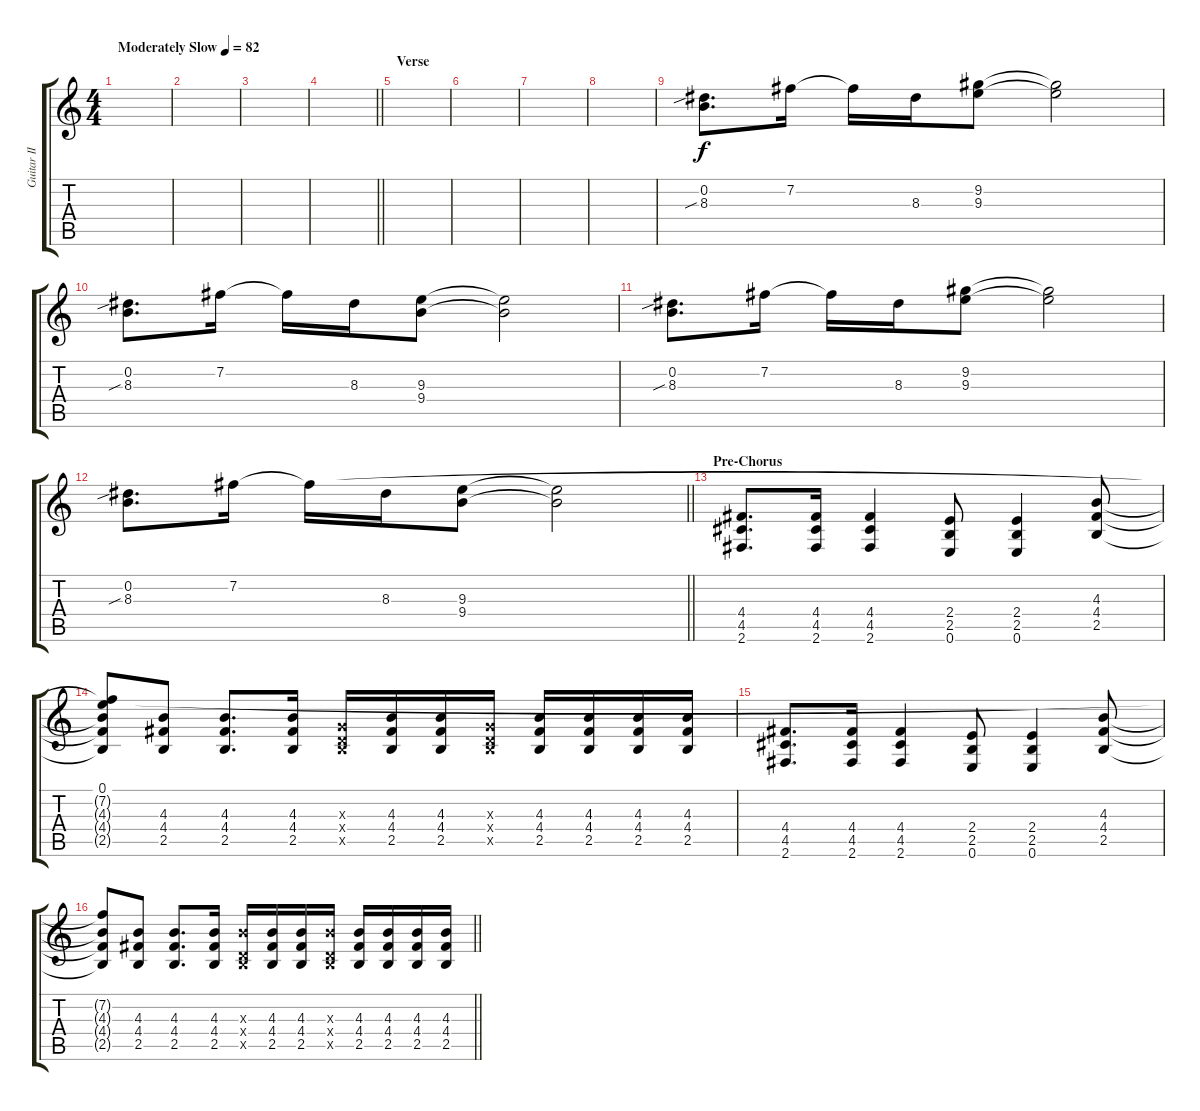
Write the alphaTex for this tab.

\track ("Guitar II" "Guitar II") {instrument overdrivenguitar}
\staff {score tabs}
\tuning (E4 B3 G3 D3 A2 E2) {hide}
\ts (4 4)
\tempo (82 "Moderately Slow")
\clef g2
\ks c
|
|
|
\barLineRight lightlight
|
\section ("" "Verse")
|
|
|
|
(0.2 8.3{sib}).8{d} 7.2.16 7.2{t}.16 8.3.16 (9.2 9.3).8 (9.2{t} 9.3{t}).2 |
(0.2 8.3{sib}).8{d} 7.2.16 7.2{t}.16 8.3.16 (9.3 9.4).8 (9.3{t} 9.4{t}).2 |
(0.2 8.3{sib}).8{d} 7.2.16 7.2{t}.16 8.3.16 (9.2 9.3).8 (9.2{t} 9.3{t}).2 |
\barLineRight lightlight
(0.2 8.3{sib}).8{d} 7.2.16 7.2{t}.16 8.3.16 (9.3 9.4).8 (9.3{t} 9.4{t}).2 |
\section ("" "Pre-Chorus")
(4.4 4.5 2.6).8{d} (4.4 4.5 2.6).16 (4.4 4.5 2.6).4 (2.4 2.5 0.6).8 (2.4 2.5 0.6).4 (4.3 4.4 2.5).8 |
(0.1 7.2{t} 4.3{t} 4.4{t} 2.5{t}).8 (4.3 4.4 2.5).8 (4.3 4.4 2.5).8{d} (4.3 4.4 2.5).16 (0.3{x} 0.4{x} 2.5{x}).16 (4.3 4.4 2.5).16 (4.3 4.4 2.5).16 (0.3{x} 0.4{x} 2.5{x}).16 (4.3 4.4 2.5).16 (4.3 4.4 2.5).16 (4.3 4.4 2.5).16 (4.3 4.4 2.5).16 |
(4.4 4.5 2.6).8{d} (4.4 4.5 2.6).16 (4.4 4.5 2.6).4 (2.4 2.5 0.6).8 (2.4 2.5 0.6).4 (4.3 4.4 2.5).8 |
\barLineRight lightlight
(7.2{t} 4.3{t} 4.4{t} 2.5{t}).8 (4.3 4.4 2.5).8 (4.3 4.4 2.5).8{d} (4.3 4.4 2.5).16 (4.3{x} 0.4{x} 2.5{x}).16 (4.3 4.4 2.5).16 (4.3 4.4 2.5).16 (4.3{x} 0.4{x} 2.5{x}).16 (4.3 4.4 2.5).16 (4.3 4.4 2.5).16 (4.3 4.4 2.5).16 (4.3 4.4 2.5).16
